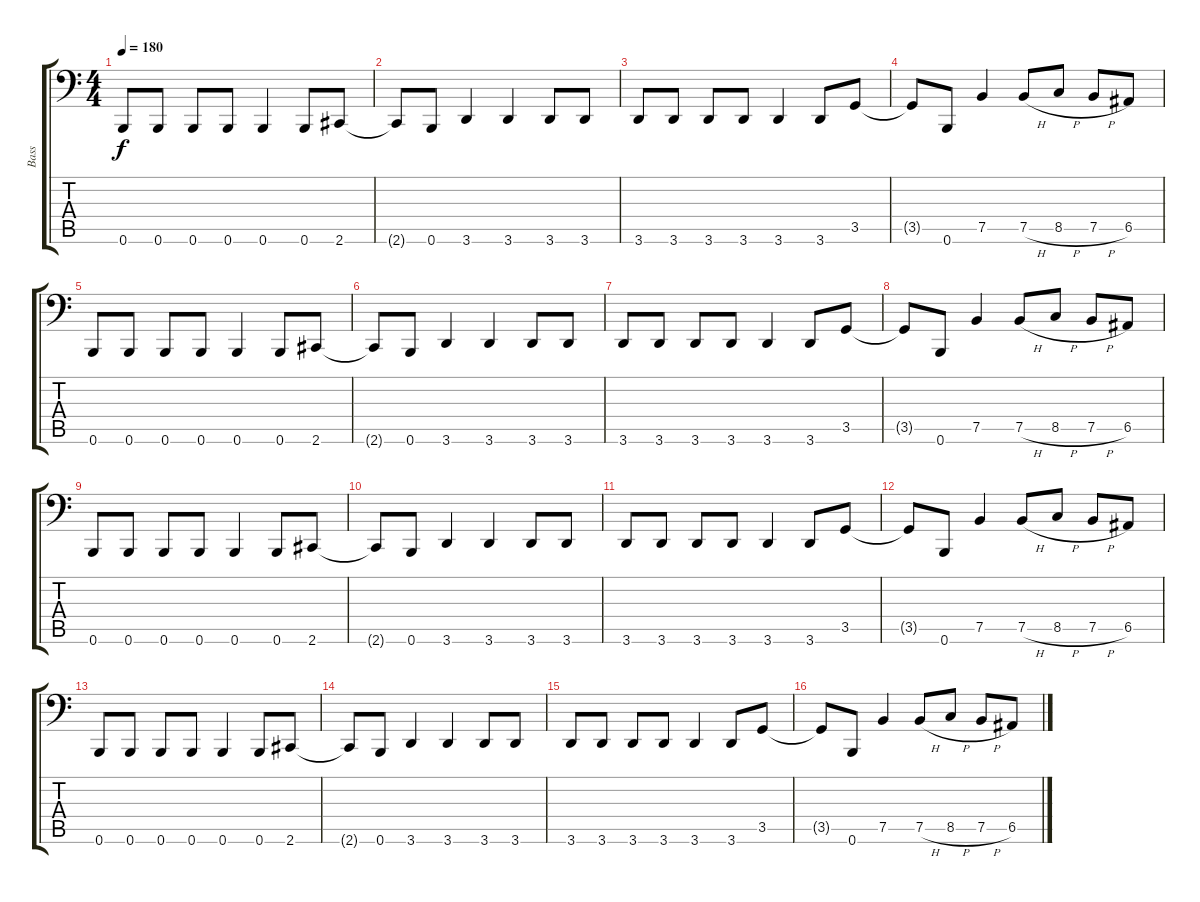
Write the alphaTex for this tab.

\track ("Bass" "Bass") {instrument electricbasspick}
\staff {score tabs}
\tuning (C3 G2 D2 A1 E1 B0) {hide}
\ts (4 4)
\tempo 180
\clef f4
\ks c
0.6.8{dy f} 0.6.8 0.6.8 0.6.8 0.6.4 0.6.8 2.6.8 |
2.6{t}.8 0.6.8 3.6.4 3.6.4 3.6.8 3.6.8 |
3.6.8 3.6.8 3.6.8 3.6.8 3.6.4 3.6.8 3.5.8 |
3.5{t}.8 0.6.8 7.5.4 7.5{h}.8 8.5{h}.8 7.5{h}.8 6.5.8 |
0.6.8 0.6.8 0.6.8 0.6.8 0.6.4 0.6.8 2.6.8 |
2.6{t}.8 0.6.8 3.6.4 3.6.4 3.6.8 3.6.8 |
3.6.8 3.6.8 3.6.8 3.6.8 3.6.4 3.6.8 3.5.8 |
3.5{t}.8 0.6.8 7.5.4 7.5{h}.8 8.5{h}.8 7.5{h}.8 6.5.8 |
0.6.8 0.6.8 0.6.8 0.6.8 0.6.4 0.6.8 2.6.8 |
2.6{t}.8 0.6.8 3.6.4 3.6.4 3.6.8 3.6.8 |
3.6.8 3.6.8 3.6.8 3.6.8 3.6.4 3.6.8 3.5.8 |
3.5{t}.8 0.6.8 7.5.4 7.5{h}.8 8.5{h}.8 7.5{h}.8 6.5.8 |
0.6.8 0.6.8 0.6.8 0.6.8 0.6.4 0.6.8 2.6.8 |
2.6{t}.8 0.6.8 3.6.4 3.6.4 3.6.8 3.6.8 |
3.6.8 3.6.8 3.6.8 3.6.8 3.6.4 3.6.8 3.5.8 |
3.5{t}.8 0.6.8 7.5.4 7.5{h}.8 8.5{h}.8 7.5{h}.8 6.5.8
